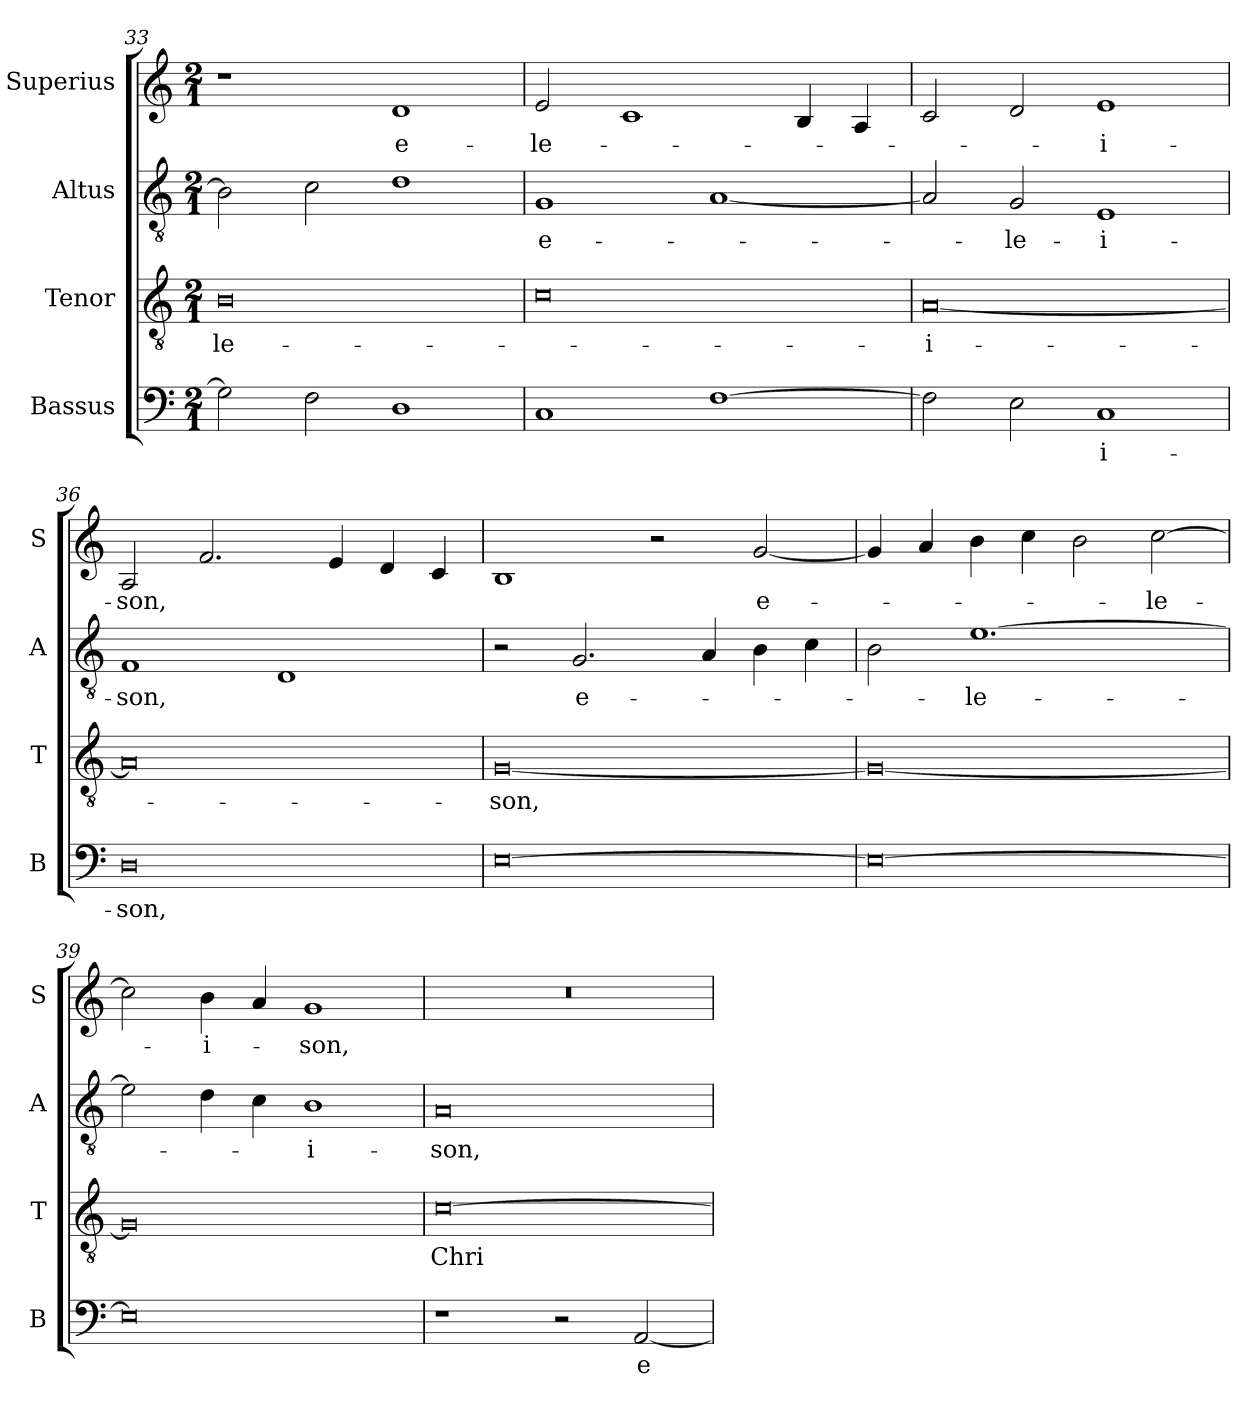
**kern	**text	**kern	**text	**kern	**text	**kern	**text
*part4	*part4	*part3	*part3	*part2	*part2	*part1	*part1
*staff4	*staff4	*staff3	*staff3	*staff2	*staff2	*staff1	*staff1
*I"Bassus	*	*I"Tenor	*	*I"Altus	*	*I"Superius	*
*I'B	*	*I'T	*	*I'A	*	*I'S	*
*clefF4	*	*clefGv2	*	*clefGv2	*	*clefG2	*
*k[]	*	*k[]	*	*k[]	*	*k[]	*
*M2/1	*	*M2/1	*	*M2/1	*	*M2/1	*
=33	=33	=33	=33	=33	=33	=33	=33
!	!	!	!LO:LY:b	!	!	!	!
2G\]	.	0B	-le-	2B\]	.	1r	.
2F\	.	.	.	2c\	.	.	.
!	!	!	!	!	!	!	!LO:LY:b
1D	.	.	.	1d	.	1d	e-
=34`	=34`	=34`	=34`	=34`	=34`	=34`	=34`
!	!	!	!	!	!LO:LY:b	!	!LO:LY:b
1C	.	0c	.	1G	e-	2e/	-le-
.	.	.	.	.	.	1c	.
[1F	.	.	.	[1A	.	.	.
.	.	.	.	.	.	4B/	.
.	.	.	.	.	.	4A/	.
=35`	=35`	=35`	=35`	=35`	=35`	=35`	=35`
!	!	!	!LO:LY:b	!	!	!	!
2F\]	.	[0A	-i-	2A/]	.	2c/	.
!	!	!	!	!	!LO:LY:b	!	!
2E\	.	.	.	2G/	-le-	2d/	.
!	!LO:LY:b	!	!	!	!LO:LY:b	!	!LO:LY:b
1C	-i-	.	.	1E	-i-	1e	-i-
!!LO:PB:g=z
=36`	=36`	=36`	=36`	=36`	=36`	=36`	=36`
!	!LO:LY:b	!	!	!	!LO:LY:b	!	!LO:LY:b
0D	-son,	0A]	.	1F	-son,	2A/	-son,
.	.	.	.	.	.	2.f/	.
.	.	.	.	1D	.	.	.
.	.	.	.	.	.	4e/	.
.	.	.	.	.	.	4d/	.
.	.	.	.	.	.	4c/	.
=37`	=37`	=37`	=37`	=37`	=37`	=37`	=37`
!	!	!	!LO:LY:b	!	!	!	!
[0E	.	[0G	-son,	2r	.	1B	.
!	!	!	!	!	!LO:LY:b	!	!
.	.	.	.	2.G/	e-	.	.
.	.	.	.	.	.	2r	.
.	.	.	.	4A/	.	.	.
!	!	!	!	!	!	!	!LO:LY:b
.	.	.	.	4B\	.	[2g/	e-
.	.	.	.	4c\	.	.	.
=38`	=38`	=38`	=38`	=38`	=38`	=38`	=38`
0E_	.	0G_	.	2B\	.	4g/]	.
.	.	.	.	.	.	4a/	.
!	!	!	!	!	!LO:LY:b	!	!
.	.	.	.	[1.e	-le-	4b\	.
.	.	.	.	.	.	4cc\	.
.	.	.	.	.	.	2b\	.
!	!	!	!	!	!	!	!LO:LY:b
.	.	.	.	.	.	[2cc\	-le-
=39`	=39`	=39`	=39`	=39`	=39`	=39`	=39`
0E]	.	0G]	.	2e\]	.	2cc\]	.
!	!	!	!	!	!	!	!LO:LY:b
.	.	.	.	4d\	.	4b\	-i-
.	.	.	.	4c\	.	4a/	.
!	!	!	!	!	!LO:LY:b	!	!LO:LY:b
.	.	.	.	1B	-i-	1g	-son,
=40`	=40`	=40`	=40`	=40`	=40`	=40`	=40`
!	!	!	!LO:LY:b	!	!LO:LY:b	!	!
1r	.	[0c	Chri-	0A	-son,	0r	.
2r	.	.	.	.	.	.	.
!	!LO:LY:b	!	!	!	!	!	!
[2AA/	e-	.	.	.	.	.	.
=`	=`	=`	=`	=`	=`	=`	=`
*-	*-	*-	*-	*-	*-	*-	*-
